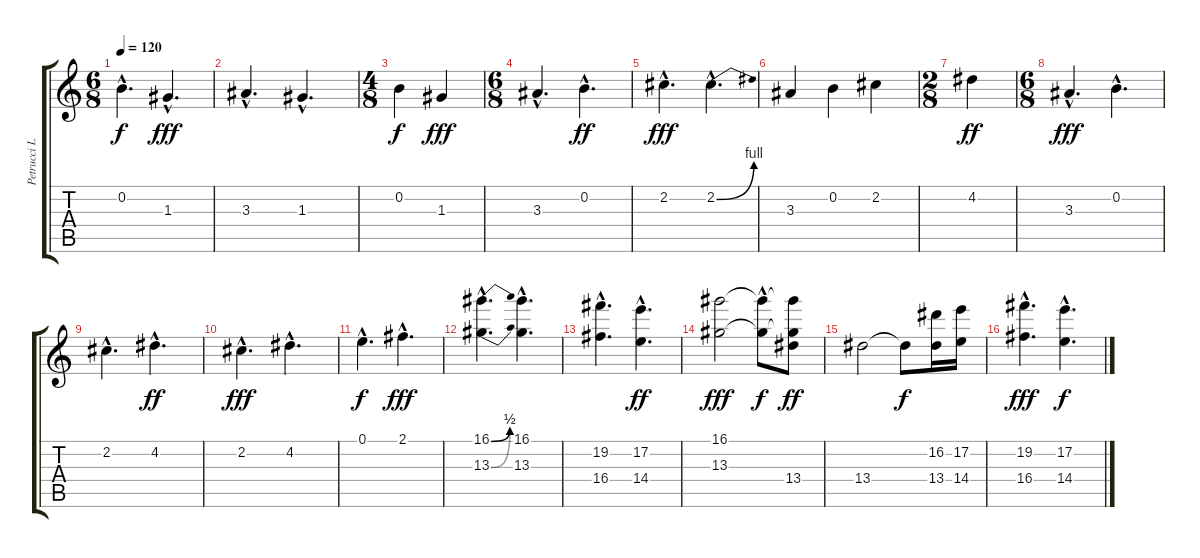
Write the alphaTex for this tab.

\track ("Petrucci Lead" "Petrucci L") {instrument distortionguitar}
\staff {score tabs}
\tuning (E4 B3 G3 D3 A2 E2) {hide}
\ts (6 8)
\tempo 120
\clef g2
\ks c
0.2{hac}.4{d dy f} 1.3{hac}.4{d dy fff} |
3.3{hac}.4{d} 1.3{hac}.4{d} |
\ts (4 8)
0.2.4{dy f} 1.3.4{dy fff} |
\ts (6 8)
3.3{hac}.4{d} 0.2{hac}.4{d dy ff} |
2.2{hac}.4{d dy fff} 2.2{be (bend 0 0 60 4) hac}.4{d} |
3.3.4 0.2.4 2.2.4 |
\ts (2 8)
4.2.4{dy ff} |
\ts (6 8)
3.3{hac}.4{d dy fff} 0.2{hac}.4{d} |
2.2{hac}.4{d} 4.2{hac}.4{d dy ff} |
2.2{hac}.4{d dy fff} 4.2{hac}.4{d} |
0.1{hac}.4{d dy f} 2.1{hac}.4{d dy fff} |
(16.1{be (bend 0 0 60 2) hac} 13.3{be (bend 0 0 60 2) hac}).4{d} (16.1{hac} 13.3{hac}).4{d} |
(19.2{hac} 16.4{hac}).4{d} (17.2{hac} 14.4{hac}).4{d dy ff} |
(16.1 13.3).2{dy fff} (16.1{hac t} 13.3{t}).8{dy f} (16.1{t} 13.3{t} 13.4).8{dy ff} |
13.4.2 13.4{t}.8{dy f} (16.2 13.4).16 (17.2 14.4).16 |
(19.2{hac} 16.4{hac}).4{d dy fff} (17.2{hac} 14.4{hac}).4{d dy f}
